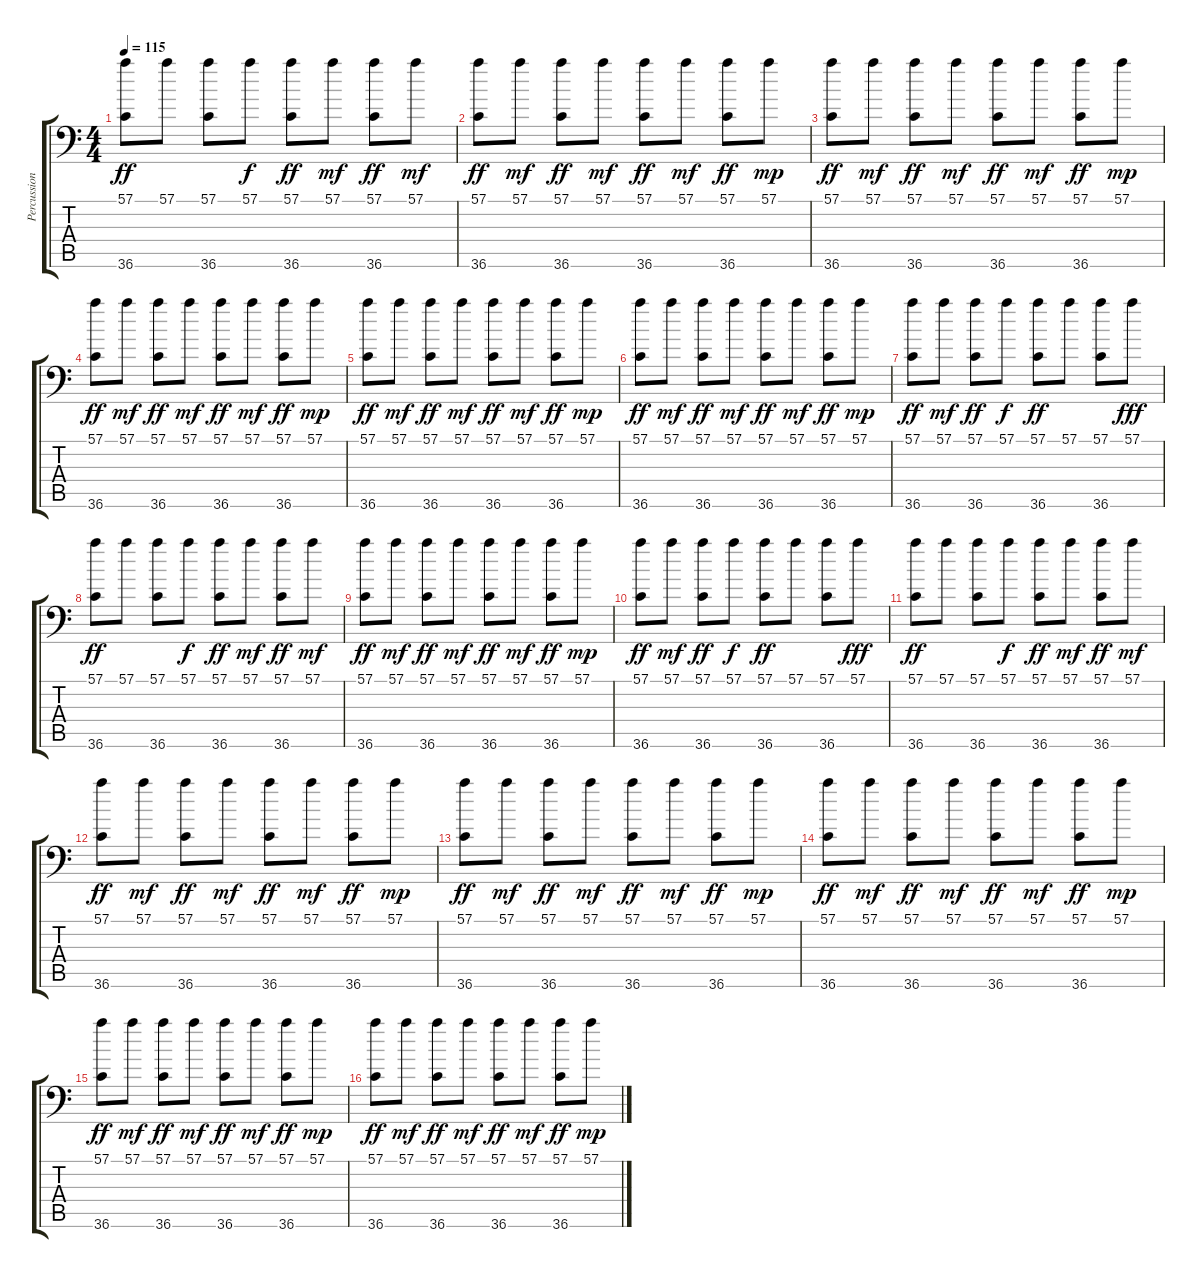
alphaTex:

\track ("Percussion" "Percussion") {instrument acousticgrandpiano}
\staff {score tabs}
\tuning (C-1 C-1 C-1 C-1 C-1 C-1) {hide}
\ts (4 4)
\tempo 115
\clef f4
\ks c
(57.1 36.6).8{dy ff} 57.1.8 (57.1 36.6).8 57.1.8{dy f} (57.1 36.6).8{dy ff} 57.1.8{dy mf} (57.1 36.6).8{dy ff} 57.1.8{dy mf} |
(57.1 36.6).8{dy ff} 57.1.8{dy mf} (57.1 36.6).8{dy ff} 57.1.8{dy mf} (57.1 36.6).8{dy ff} 57.1.8{dy mf} (57.1 36.6).8{dy ff} 57.1.8{dy mp} |
(57.1 36.6).8{dy ff} 57.1.8{dy mf} (57.1 36.6).8{dy ff} 57.1.8{dy mf} (57.1 36.6).8{dy ff} 57.1.8{dy mf} (57.1 36.6).8{dy ff} 57.1.8{dy mp} |
(57.1 36.6).8{dy ff} 57.1.8{dy mf} (57.1 36.6).8{dy ff} 57.1.8{dy mf} (57.1 36.6).8{dy ff} 57.1.8{dy mf} (57.1 36.6).8{dy ff} 57.1.8{dy mp} |
(57.1 36.6).8{dy ff} 57.1.8{dy mf} (57.1 36.6).8{dy ff} 57.1.8{dy mf} (57.1 36.6).8{dy ff} 57.1.8{dy mf} (57.1 36.6).8{dy ff} 57.1.8{dy mp} |
(57.1 36.6).8{dy ff} 57.1.8{dy mf} (57.1 36.6).8{dy ff} 57.1.8{dy mf} (57.1 36.6).8{dy ff} 57.1.8{dy mf} (57.1 36.6).8{dy ff} 57.1.8{dy mp} |
(57.1 36.6).8{dy ff} 57.1.8{dy mf} (57.1 36.6).8{dy ff} 57.1.8{dy f} (57.1 36.6).8{dy ff} 57.1.8 (57.1 36.6).8 57.1.8{dy fff} |
(57.1 36.6).8{dy ff} 57.1.8 (57.1 36.6).8 57.1.8{dy f} (57.1 36.6).8{dy ff} 57.1.8{dy mf} (57.1 36.6).8{dy ff} 57.1.8{dy mf} |
(57.1 36.6).8{dy ff} 57.1.8{dy mf} (57.1 36.6).8{dy ff} 57.1.8{dy mf} (57.1 36.6).8{dy ff} 57.1.8{dy mf} (57.1 36.6).8{dy ff} 57.1.8{dy mp} |
(57.1 36.6).8{dy ff} 57.1.8{dy mf} (57.1 36.6).8{dy ff} 57.1.8{dy f} (57.1 36.6).8{dy ff} 57.1.8 (57.1 36.6).8 57.1.8{dy fff} |
(57.1 36.6).8{dy ff} 57.1.8 (57.1 36.6).8 57.1.8{dy f} (57.1 36.6).8{dy ff} 57.1.8{dy mf} (57.1 36.6).8{dy ff} 57.1.8{dy mf} |
(57.1 36.6).8{dy ff} 57.1.8{dy mf} (57.1 36.6).8{dy ff} 57.1.8{dy mf} (57.1 36.6).8{dy ff} 57.1.8{dy mf} (57.1 36.6).8{dy ff} 57.1.8{dy mp} |
(57.1 36.6).8{dy ff} 57.1.8{dy mf} (57.1 36.6).8{dy ff} 57.1.8{dy mf} (57.1 36.6).8{dy ff} 57.1.8{dy mf} (57.1 36.6).8{dy ff} 57.1.8{dy mp} |
(57.1 36.6).8{dy ff} 57.1.8{dy mf} (57.1 36.6).8{dy ff} 57.1.8{dy mf} (57.1 36.6).8{dy ff} 57.1.8{dy mf} (57.1 36.6).8{dy ff} 57.1.8{dy mp} |
(57.1 36.6).8{dy ff} 57.1.8{dy mf} (57.1 36.6).8{dy ff} 57.1.8{dy mf} (57.1 36.6).8{dy ff} 57.1.8{dy mf} (57.1 36.6).8{dy ff} 57.1.8{dy mp} |
(57.1 36.6).8{dy ff} 57.1.8{dy mf} (57.1 36.6).8{dy ff} 57.1.8{dy mf} (57.1 36.6).8{dy ff} 57.1.8{dy mf} (57.1 36.6).8{dy ff} 57.1.8{dy mp}
